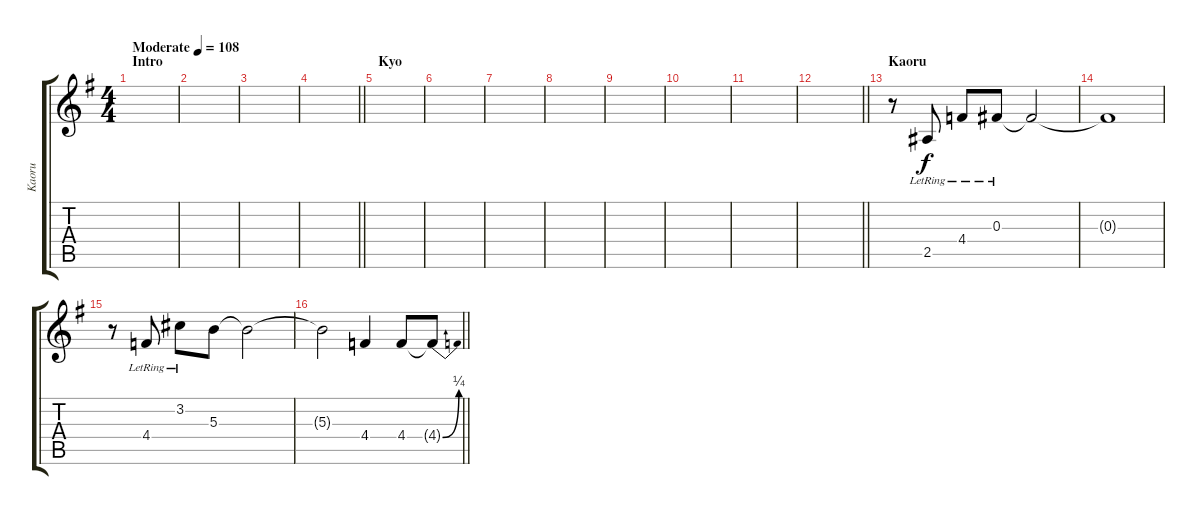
\track ("Kaoru" "Kaoru") {instrument electricguitarjazz}
\staff {score tabs}
\tuning (Eb4 Bb3 Gb3 Db3 Ab2 Db2) {hide}
\ts (4 4)
\section ("" "Intro")
\tempo (108 "Moderate")
\clef g2
\ks g
|
|
|
\barLineRight lightlight
|
\section ("" "Kyo ")
|
|
|
|
|
|
|
\barLineRight lightlight
|
\section ("" "Kaoru")
r.8 2.5{lr}.8 4.4{lr}.8 0.3{lr}.8 0.3{t}.2 |
0.3{t}.1 |
r.8 4.4{lr}.8 3.2{lr}.8 5.3.8 5.3{t}.2 |
\barLineRight lightlight
5.3{t}.2 4.4.4 4.4.8 4.4{be (bend 0 0 60 1) t}.8
